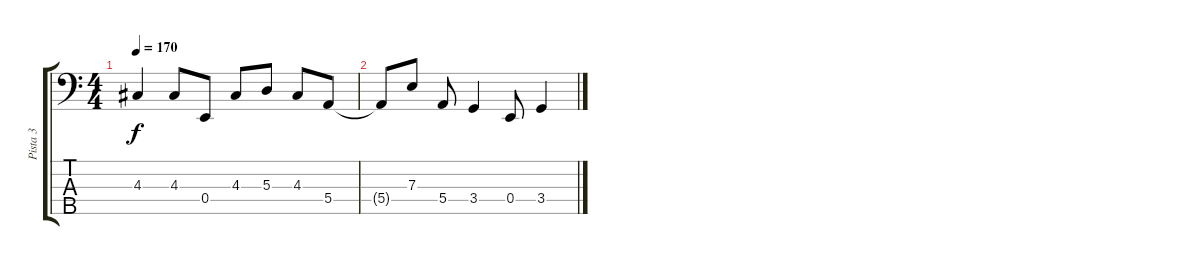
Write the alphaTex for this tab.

\track ("Pista 3" "Pista 3") {instrument electricbassfinger}
\staff {score tabs}
\tuning (G2 D2 A1 E1 B0) {hide}
\ts (4 4)
\tempo 170
\clef f4
\ks c
4.3.4{dy f} 4.3.8 0.4.8 4.3.8 5.3.8 4.3.8 5.4.8 |
5.4{t}.8 7.3.8 5.4.8 3.4.4 0.4.8 3.4.4
